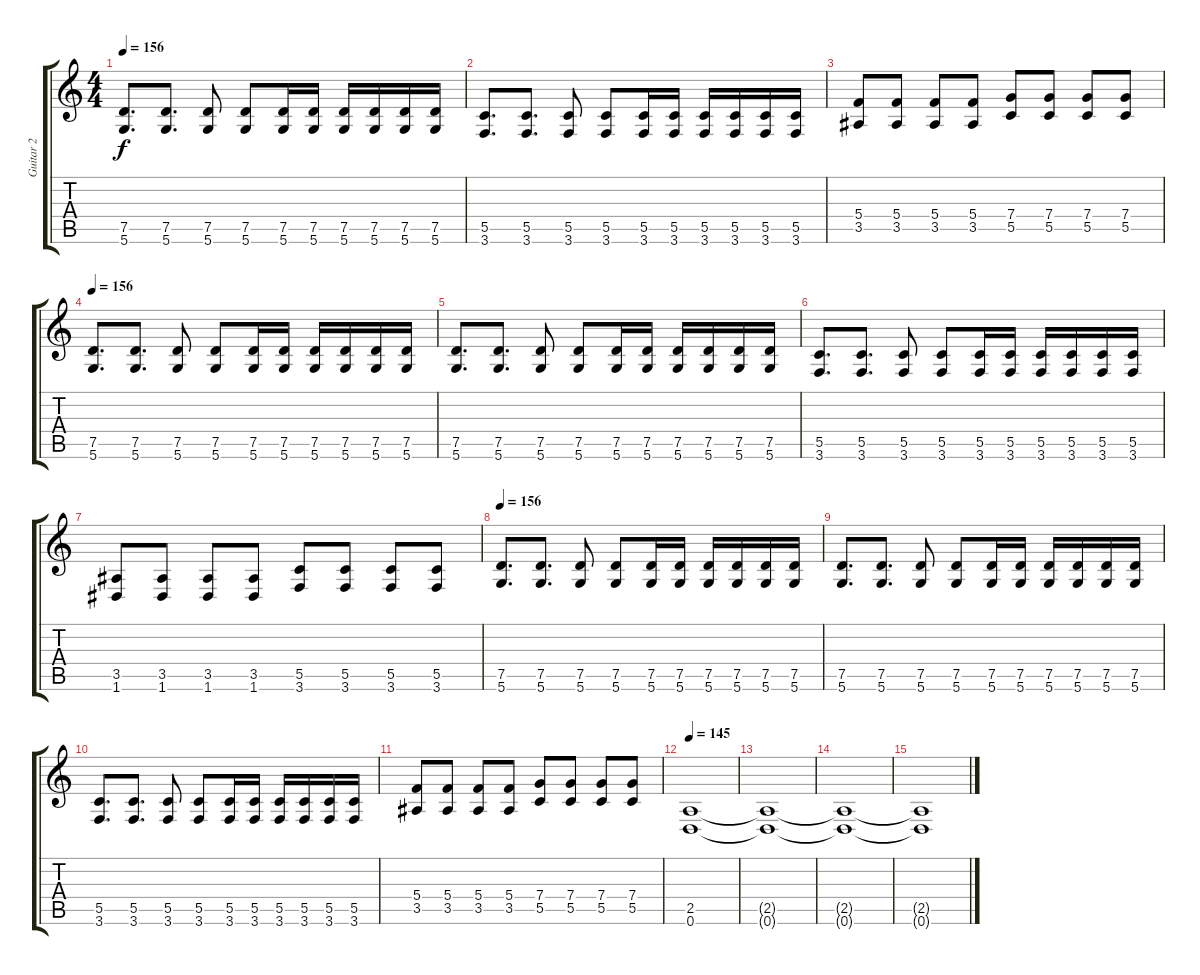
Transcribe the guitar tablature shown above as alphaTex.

\track ("Guitar 2" "Guitar 2") {instrument distortionguitar}
\staff {score tabs}
\tuning (D4 A3 F3 C3 G2 D2) {hide}
\ts (4 4)
\tempo 156
\clef g2
\ks c
(7.5 5.6).8{d dy f} (7.5 5.6).8{d} (7.5 5.6).8 (7.5 5.6).8 (7.5 5.6).16 (7.5 5.6).16 (7.5 5.6).16 (7.5 5.6).16 (7.5 5.6).16 (7.5 5.6).16 |
(5.5 3.6).8{d} (5.5 3.6).8{d} (5.5 3.6).8 (5.5 3.6).8 (5.5 3.6).16 (5.5 3.6).16 (5.5 3.6).16 (5.5 3.6).16 (5.5 3.6).16 (5.5 3.6).16 |
(5.4 3.5).8 (5.4 3.5).8 (5.4 3.5).8 (5.4 3.5).8 (7.4 5.5).8 (7.4 5.5).8 (7.4 5.5).8 (7.4 5.5).8 |
\tempo 156
(7.5 5.6).8{d} (7.5 5.6).8{d} (7.5 5.6).8 (7.5 5.6).8 (7.5 5.6).16 (7.5 5.6).16 (7.5 5.6).16 (7.5 5.6).16 (7.5 5.6).16 (7.5 5.6).16 |
(7.5 5.6).8{d} (7.5 5.6).8{d} (7.5 5.6).8 (7.5 5.6).8 (7.5 5.6).16 (7.5 5.6).16 (7.5 5.6).16 (7.5 5.6).16 (7.5 5.6).16 (7.5 5.6).16 |
(5.5 3.6).8{d} (5.5 3.6).8{d} (5.5 3.6).8 (5.5 3.6).8 (5.5 3.6).16 (5.5 3.6).16 (5.5 3.6).16 (5.5 3.6).16 (5.5 3.6).16 (5.5 3.6).16 |
(3.5 1.6).8 (3.5 1.6).8 (3.5 1.6).8 (3.5 1.6).8 (5.5 3.6).8 (5.5 3.6).8 (5.5 3.6).8 (5.5 3.6).8 |
\tempo 156
(7.5 5.6).8{d} (7.5 5.6).8{d} (7.5 5.6).8 (7.5 5.6).8 (7.5 5.6).16 (7.5 5.6).16 (7.5 5.6).16 (7.5 5.6).16 (7.5 5.6).16 (7.5 5.6).16 |
(7.5 5.6).8{d} (7.5 5.6).8{d} (7.5 5.6).8 (7.5 5.6).8 (7.5 5.6).16 (7.5 5.6).16 (7.5 5.6).16 (7.5 5.6).16 (7.5 5.6).16 (7.5 5.6).16 |
(5.5 3.6).8{d} (5.5 3.6).8{d} (5.5 3.6).8 (5.5 3.6).8 (5.5 3.6).16 (5.5 3.6).16 (5.5 3.6).16 (5.5 3.6).16 (5.5 3.6).16 (5.5 3.6).16 |
(5.4 3.5).8 (5.4 3.5).8 (5.4 3.5).8 (5.4 3.5).8 (7.4 5.5).8 (7.4 5.5).8 (7.4 5.5).8 (7.4 5.5).8 |
\tempo 145
(2.5 0.6).1{volume 3} |
(2.5{t} 0.6{t}).1 |
(2.5{t} 0.6{t}).1 |
(2.5{t} 0.6{t}).1
